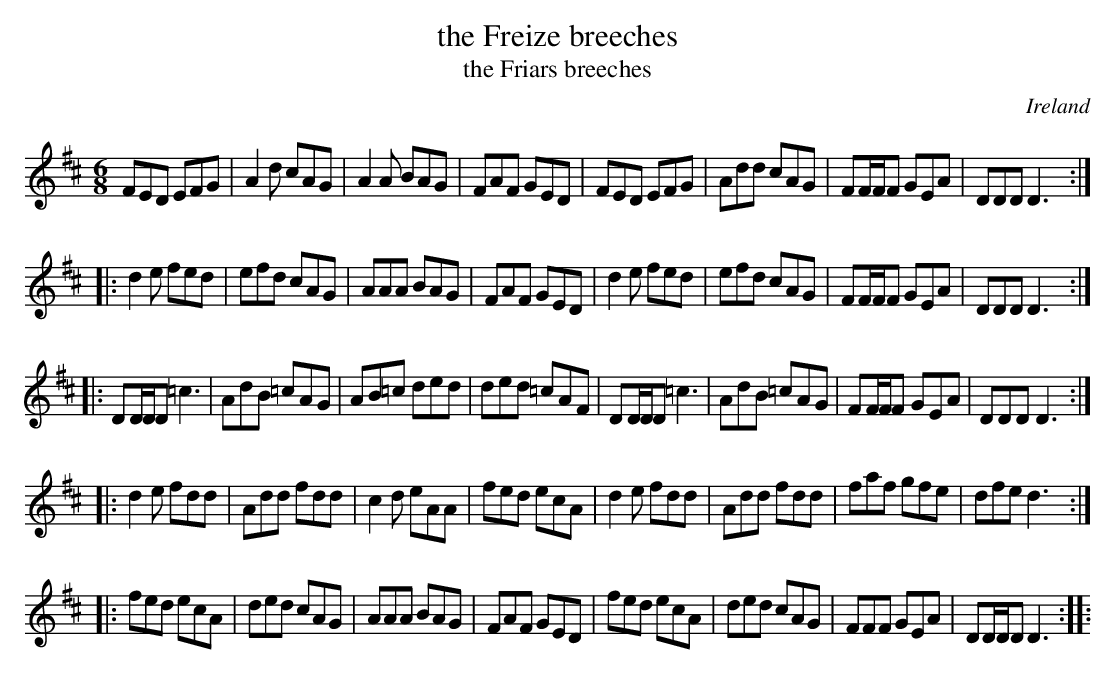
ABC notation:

X:1
T:the Freize breeches
T:the Friars breeches
M:6/8
O:Ireland
K:D major
FED EFG|A2d cAG|A2A BAG|FAF GED|\
FED EFG|Add cAG|FF/F/F GEA|DDD D3::
d2e fed|efd cAG|AAA BAG|FAF GED|\
d2e fed|efd cAG|FF/F/F GEA|DDD D3::
DD/D/D =c3|AdB =cAG|AB=c ded|ded =cAF|\
DD/D/D =c3|AdB =cAG|FF/F/F GEA|DDD D3::
d2e fdd|Add fdd|c2d eAA|fed ecA|\
d2e fdd|Add fdd|faf gfe|dfe d3::
fed ecA|ded cAG|AAA BAG|FAF GED|\
fed ecA|ded cAG|FFF GEA|DD/D/D D3::
